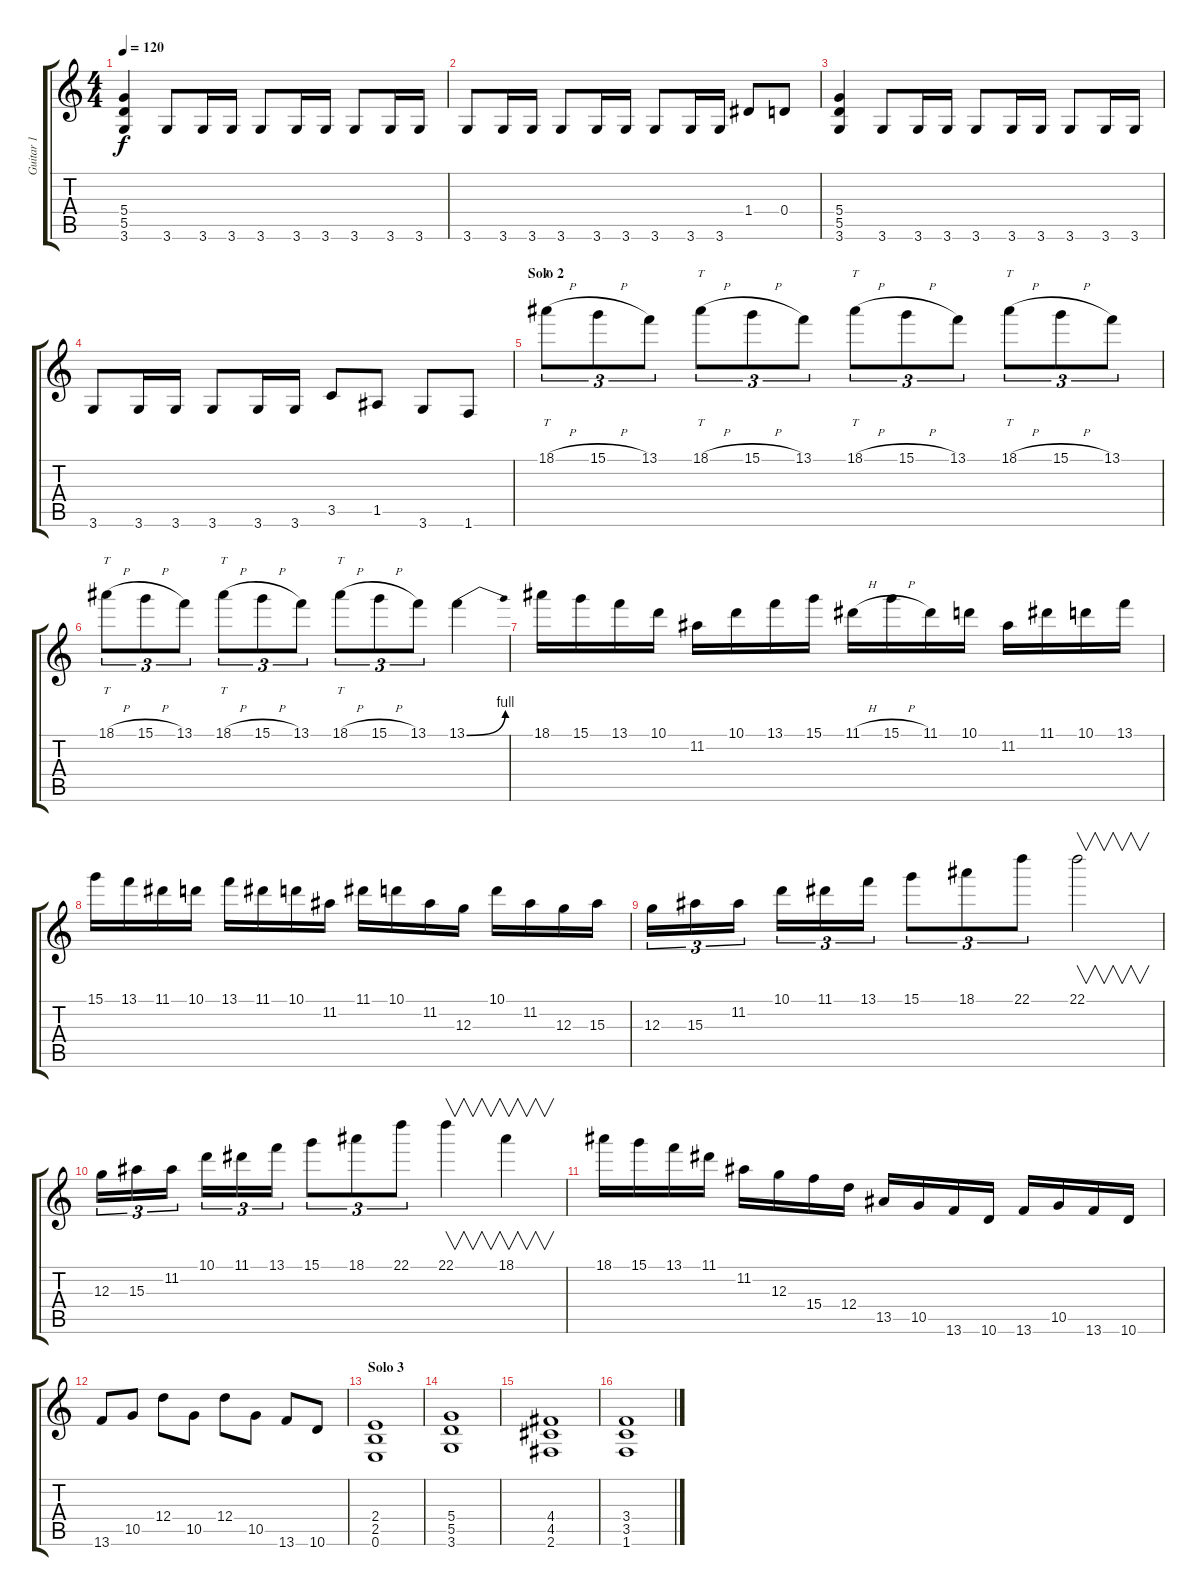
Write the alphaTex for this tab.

\track ("Guitar 1" "Guitar 1") {instrument distortionguitar}
\staff {score tabs}
\tuning (E4 B3 G3 D3 A2 E2) {hide}
\ts (4 4)
\tempo 120
\clef g2
\ks c
(5.4 5.5 3.6).4{dy f} 3.6.8 3.6.16 3.6.16 3.6.8 3.6.16 3.6.16 3.6.8 3.6.16 3.6.16 |
3.6.8 3.6.16 3.6.16 3.6.8 3.6.16 3.6.16 3.6.8 3.6.16 3.6.16 1.4.8 0.4.8 |
(5.4 5.5 3.6).4 3.6.8 3.6.16 3.6.16 3.6.8 3.6.16 3.6.16 3.6.8 3.6.16 3.6.16 |
3.6.8 3.6.16 3.6.16 3.6.8 3.6.16 3.6.16 3.5.8 1.5.8 3.6.8 1.6.8 |
\section ("" "Solo 2")
18.1{h}.8{tt tu (3 2)} 15.1{h}.8{tu (3 2)} 13.1.8{tu (3 2)} 18.1{h}.8{tt tu (3 2)} 15.1{h}.8{tu (3 2)} 13.1.8{tu (3 2)} 18.1{h}.8{tt tu (3 2)} 15.1{h}.8{tu (3 2)} 13.1.8{tu (3 2)} 18.1{h}.8{tt tu (3 2)} 15.1{h}.8{tu (3 2)} 13.1.8{tu (3 2)} |
18.1{h}.8{tt tu (3 2)} 15.1{h}.8{tu (3 2)} 13.1.8{tu (3 2)} 18.1{h}.8{tt tu (3 2)} 15.1{h}.8{tu (3 2)} 13.1.8{tu (3 2)} 18.1{h}.8{tt tu (3 2)} 15.1{h}.8{tu (3 2)} 13.1.8{tu (3 2)} 13.1{be (bend 0 0 60 4)}.4 |
18.1.16 15.1.16 13.1.16 10.1.16 11.2.16 10.1.16 13.1.16 15.1.16 11.1{h}.16 15.1{h}.16 11.1.16 10.1.16 11.2.16 11.1.16 10.1.16 13.1.16 |
15.1.16 13.1.16 11.1.16 10.1.16 13.1.16 11.1.16 10.1.16 11.2.16 11.1.16 10.1.16 11.2.16 12.3.16 10.1.16 11.2.16 12.3.16 15.3.16 |
12.3.16{tu (3 2)} 15.3.16{tu (3 2)} 11.2.16{tu (3 2)} 10.1.16{tu (3 2)} 11.1.16{tu (3 2)} 13.1.16{tu (3 2)} 15.1.8{tu (3 2)} 18.1.8{tu (3 2)} 22.1.8{tu (3 2)} 22.1.2{v} |
12.3.16{tu (3 2)} 15.3.16{tu (3 2)} 11.2.16{tu (3 2)} 10.1.16{tu (3 2)} 11.1.16{tu (3 2)} 13.1.16{tu (3 2)} 15.1.8{tu (3 2)} 18.1.8{tu (3 2)} 22.1.8{tu (3 2)} 22.1.4{v} 18.1.4{v} |
18.1.16 15.1.16 13.1.16 11.1.16 11.2.16 12.3.16 15.4.16 12.4.16 13.5.16 10.5.16 13.6.16 10.6.16 13.6.16 10.5.16 13.6.16 10.6.16 |
13.6.8 10.5.8 12.4.8 10.5.8 12.4.8 10.5.8 13.6.8 10.6.8 |
\section ("" "Solo 3")
(2.4 2.5 0.6).1 |
(5.4 5.5 3.6).1 |
(4.4 4.5 2.6).1 |
(3.4 3.5 1.6).1
